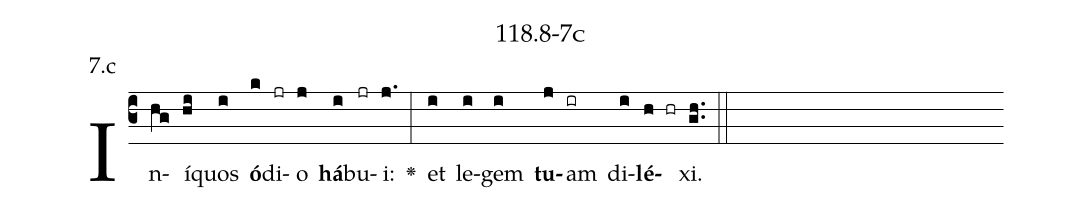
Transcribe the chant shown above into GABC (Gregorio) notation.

name: 118.8-7c;
annotation: 7.c;
%%
(c3)In(hg)í(hi)quos(i) <b>ó</b>(k)di(jr)o(j) <b>há</b>(i)bu(jr)i:(j.) <v>\greheightstar</v>(:) et(i) le(i)gem(i) <b>tu</b>(j)am(ir) di(i)<b>lé</b>(h hr)xi.(gh..) (::)


%E(i) u(i) o(j) u(i) a(h) e.(gh..) (::)
